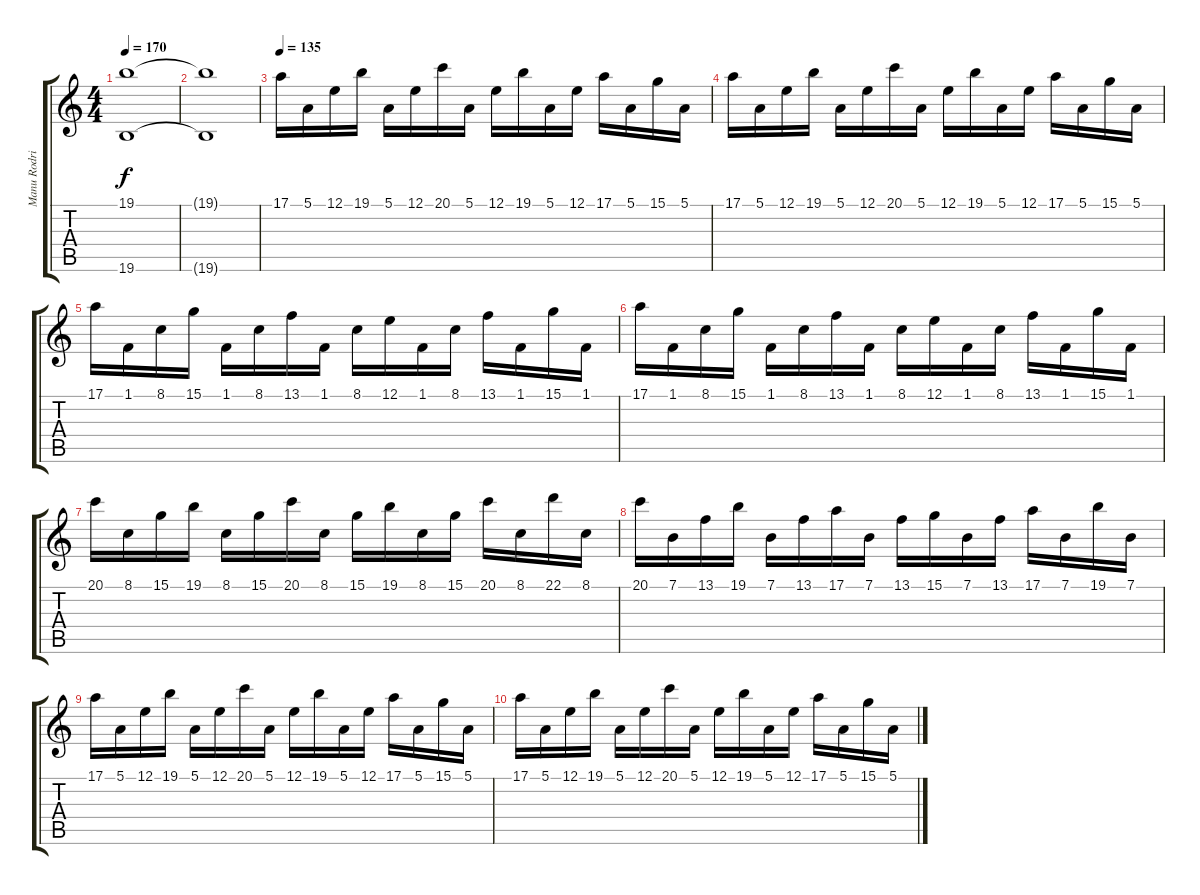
\track ("Manu Rodriguez" "Manu Rodri") {instrument musicbox}
\staff {score tabs}
\tuning (E4 B3 G3 D3 A2 E2) {hide}
\ts (4 4)
\tempo 170
\clef g2
\ks c
(19.1 19.6).1{dy f} |
(19.1{t} 19.6{t}).1 |
\tempo 135
17.1.16{volume 10 instrument musicbox} 5.1.16 12.1.16 19.1.16 5.1.16 12.1.16 20.1.16 5.1.16 12.1.16 19.1.16 5.1.16 12.1.16 17.1.16 5.1.16 15.1.16 5.1.16 |
17.1.16 5.1.16 12.1.16 19.1.16 5.1.16 12.1.16 20.1.16 5.1.16 12.1.16 19.1.16 5.1.16 12.1.16 17.1.16 5.1.16 15.1.16 5.1.16 |
17.1.16 1.1.16 8.1.16 15.1.16 1.1.16 8.1.16 13.1.16 1.1.16 8.1.16 12.1.16 1.1.16 8.1.16 13.1.16 1.1.16 15.1.16 1.1.16 |
17.1.16 1.1.16 8.1.16 15.1.16 1.1.16 8.1.16 13.1.16 1.1.16 8.1.16 12.1.16 1.1.16 8.1.16 13.1.16 1.1.16 15.1.16 1.1.16 |
20.1.16 8.1.16 15.1.16 19.1.16 8.1.16 15.1.16 20.1.16 8.1.16 15.1.16 19.1.16 8.1.16 15.1.16 20.1.16 8.1.16 22.1.16 8.1.16 |
20.1.16 7.1.16 13.1.16 19.1.16 7.1.16 13.1.16 17.1.16 7.1.16 13.1.16 15.1.16 7.1.16 13.1.16 17.1.16 7.1.16 19.1.16 7.1.16 |
17.1.16 5.1.16 12.1.16 19.1.16 5.1.16 12.1.16 20.1.16 5.1.16 12.1.16 19.1.16 5.1.16 12.1.16 17.1.16 5.1.16 15.1.16 5.1.16 |
17.1.16 5.1.16 12.1.16 19.1.16 5.1.16 12.1.16 20.1.16 5.1.16 12.1.16 19.1.16 5.1.16 12.1.16 17.1.16 5.1.16 15.1.16 5.1.16
